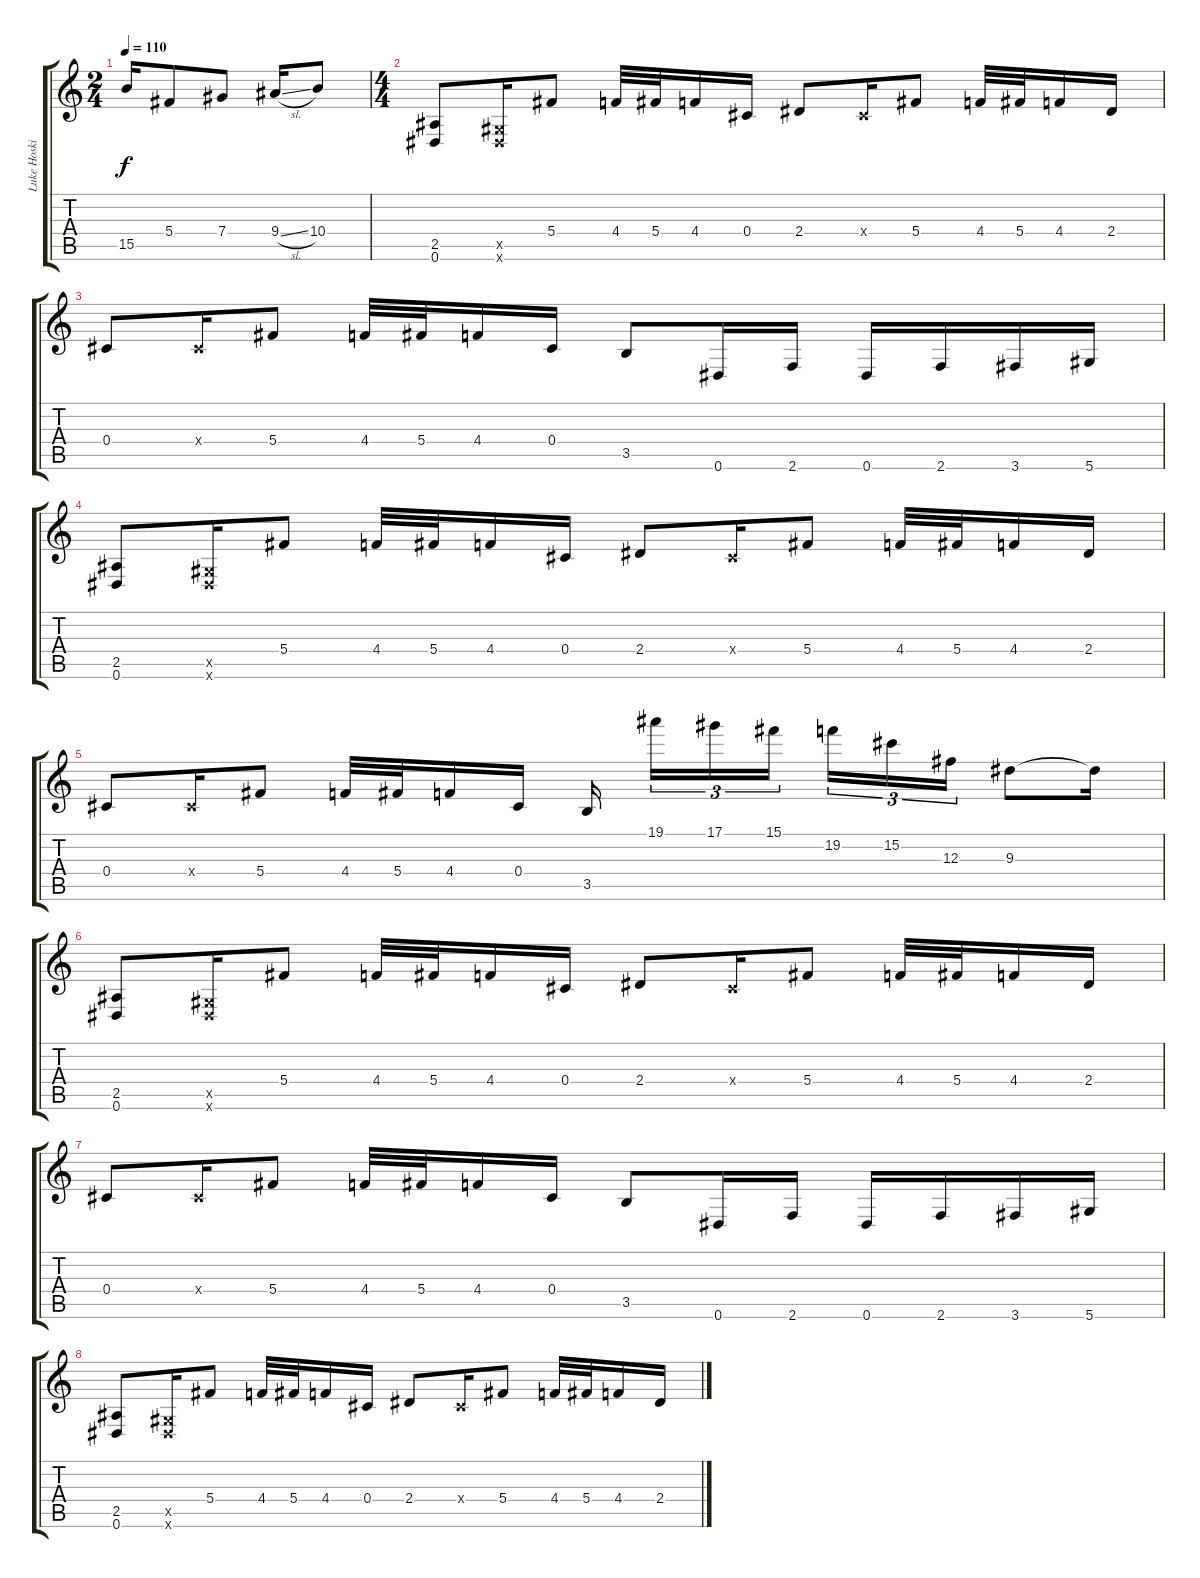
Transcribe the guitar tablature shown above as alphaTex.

\track ("Luke Hoskin" "Luke Hoski") {instrument overdrivenguitar}
\staff {score tabs}
\tuning (Eb4 Bb3 Gb3 Db3 Ab2 Eb2) {hide}
\ts (2 4)
\tempo 110
\clef g2
\ks c
15.5{t}.16{dy f} 5.4.8 7.4.8 9.4{sl}.16 10.4.8 |
\ts (4 4)
(2.5 0.6).8 (0.5{x} 0.6{x}).16 5.4.8 4.4.32 5.4.32 4.4.16 0.4.16 2.4.8 0.4{x}.16 5.4.8 4.4.32 5.4.32 4.4.16 2.4.16 |
0.4.8 0.4{x}.16 5.4.8 4.4.32 5.4.32 4.4.16 0.4.16 3.5.8 0.6.16 2.6.16 0.6.16 2.6.16 3.6.16 5.6.16 |
(2.5 0.6).8 (0.5{x} 0.6{x}).16 5.4.8 4.4.32 5.4.32 4.4.16 0.4.16 2.4.8 0.4{x}.16 5.4.8 4.4.32 5.4.32 4.4.16 2.4.16 |
0.4.8 0.4{x}.16 5.4.8 4.4.32 5.4.32 4.4.16 0.4.16 3.5.16{beam splitsecondary} 19.1.16{tu (3 2)} 17.1.16{tu (3 2)} 15.1.16{tu (3 2) beam splitsecondary} 19.2.16{tu (3 2)} 15.2.16{tu (3 2)} 12.3.16{tu (3 2)} 9.3.8 9.3{t}.16 |
(2.5 0.6).8 (0.5{x} 0.6{x}).16 5.4.8 4.4.32 5.4.32 4.4.16 0.4.16 2.4.8 0.4{x}.16 5.4.8 4.4.32 5.4.32 4.4.16 2.4.16 |
0.4.8 0.4{x}.16 5.4.8 4.4.32 5.4.32 4.4.16 0.4.16 3.5.8 0.6.16 2.6.16 0.6.16 2.6.16 3.6.16 5.6.16 |
(2.5 0.6).8 (0.5{x} 0.6{x}).16 5.4.8 4.4.32 5.4.32 4.4.16 0.4.16 2.4.8 0.4{x}.16 5.4.8 4.4.32 5.4.32 4.4.16 2.4.16
